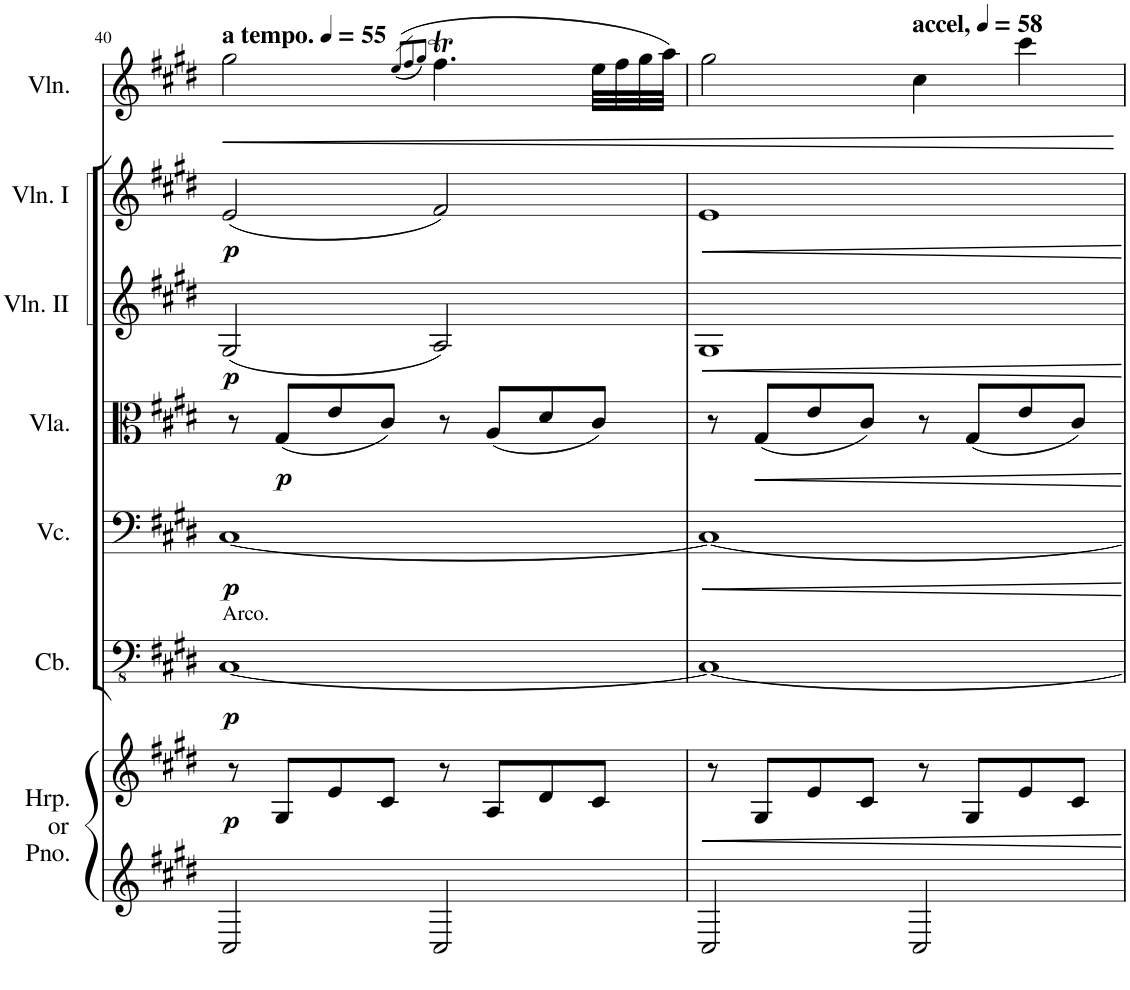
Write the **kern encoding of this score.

**kern	**kern	**dynam	**kern	**dynam	**kern	**dynam	**kern	**dynam	**kern	**dynam	**kern	**dynam	**kern	**dynam
*part7	*part7	*part7	*part6	*part6	*part5	*part5	*part4	*part4	*part3	*part3	*part2	*part2	*part1	*part1
*staff8	*staff7	*staff7/8	*staff6	*staff6	*staff5	*staff5	*staff4	*staff4	*staff3	*staff3	*staff2	*staff2	*staff1	*staff1
*I"Harp or Piano	*	*	*I"Contrabass	*	*I"Violoncello	*	*I"Viola	*	*I"Violin II	*	*I"Violin I	*	*I"Violin	*
*I'Hrp. or Pno.	*	*	*I'Cb.	*	*I'Vc.	*	*I'Vla.	*	*I'Vln. II	*	*I'Vln. I	*	*I'Vln.	*
!!LO:PB:g=z
*clefG2	*clefG2	*	*clefFv4	*	*clefF4	*	*clefC3	*	*clefG2	*	*clefG2	*	*clefG2	*
*k[f#c#g#d#]	*k[f#c#g#d#]	*	*k[f#c#g#d#]	*	*k[f#c#g#d#]	*	*k[f#c#g#d#]	*	*k[f#c#g#d#]	*	*k[f#c#g#d#]	*	*k[f#c#g#d#]	*
*M4/4	*M4/4	*	*M4/4	*	*M4/4	*	*M4/4	*	*M4/4	*	*M4/4	*	*M4/4	*
*MM55	*MM55	*	*MM55	*	*MM55	*	*MM55	*	*MM55	*	*MM55	*	*MM55	*
=40	=40	=40	=40	=40	=40	=40	=40	=40	=40	=40	=40	=40	=40	=40
!	!	!	!	!	!	!	!	!	!	!	!	!	!LO:TX:a:B:t=a tempo.	!
!	!	!	!LO:TX:a:t=Arco.	!	!	!	!	!	!	!	!	!	!	!
!	!	!LO:DY:b	!	!LO:DY:b	!	!LO:DY:b	!	!	!	!LO:DY:b	!	!LO:DY:b	!	!LO:HP:b
2C#/	8r	p	[1CC#	p	[1C#	p	8r	.	(2G#/	p	(2e/	p	2gg#\	<
!	!	!	!	!	!	!	!	!LO:DY:b	!	!	!	!	!	!
.	8G#/L	.	.	.	.	.	(8G#/L	p	.	.	.	.	.	.
.	8e/	.	.	.	.	.	8e/	.	.	.	.	.	.	.
.	8c#/J	.	.	.	.	.	8c#/J)	.	.	.	.	.	.	.
.	.	.	.	.	.	.	.	.	.	.	.	.	((8qee/L	.
.	.	.	.	.	.	.	.	.	.	.	.	.	8qff#/	.
.	.	.	.	.	.	.	.	.	.	.	.	.	8qgg#/J)	.
2C#/	8r	.	.	.	.	.	8r	.	2A/)	.	2f#/)	.	4.ff#T\	.
.	8A/L	.	.	.	.	.	(8A/L	.	.	.	.	.	.	.
.	8d#/	.	.	.	.	.	8d#/	.	.	.	.	.	.	.
.	8c#/J	.	.	.	.	.	8c#/J)	.	.	.	.	.	32ee\LLL	.
.	.	.	.	.	.	.	.	.	.	.	.	.	32ff#\	.
.	.	.	.	.	.	.	.	.	.	.	.	.	32gg#\	.
.	.	.	.	.	.	.	.	.	.	.	.	.	32aa\JJJ)	.
=41	=41	=41	=41	=41	=41	=41	=41	=41	=41	=41	=41	=41	=41	=41
2C#/	8r	.	1CC#_	.	1C#_	.	8r	.	1G#	.	1e	.	2gg#\	.
.	8G#/L	.	.	.	.	.	(8G#/L	.	.	.	.	.	.	.
.	8e/	.	.	.	.	.	8e/	.	.	.	.	.	.	.
.	8c#/J	.	.	.	.	.	8c#/J)	.	.	.	.	.	.	.
*	*	*	*	*	*	*	*	*	*	*	*	*	*MM58	*
!	!	!	!	!	!	!	!	!	!	!	!	!	!LO:TX:a:B:t=accel,	!
2C#/	8r	.	.	.	.	.	8r	.	.	.	.	.	4cc#\	.
.	8G#/L	.	.	.	.	.	(8G#/L	.	.	.	.	.	.	.
.	8e/	.	.	.	.	.	8e/	.	.	.	.	.	4ccc#\	.
.	8c#/J	.	.	.	.	.	8c#/J)	.	.	.	.	.	.	.
.	.	.	.	.	.	.	.	.	.	.	.	.	.	[
=	=	=	=	=	=	=	=	=	=	=	=	=	=	=
*-	*-	*-	*-	*-	*-	*-	*-	*-	*-	*-	*-	*-	*-	*-
